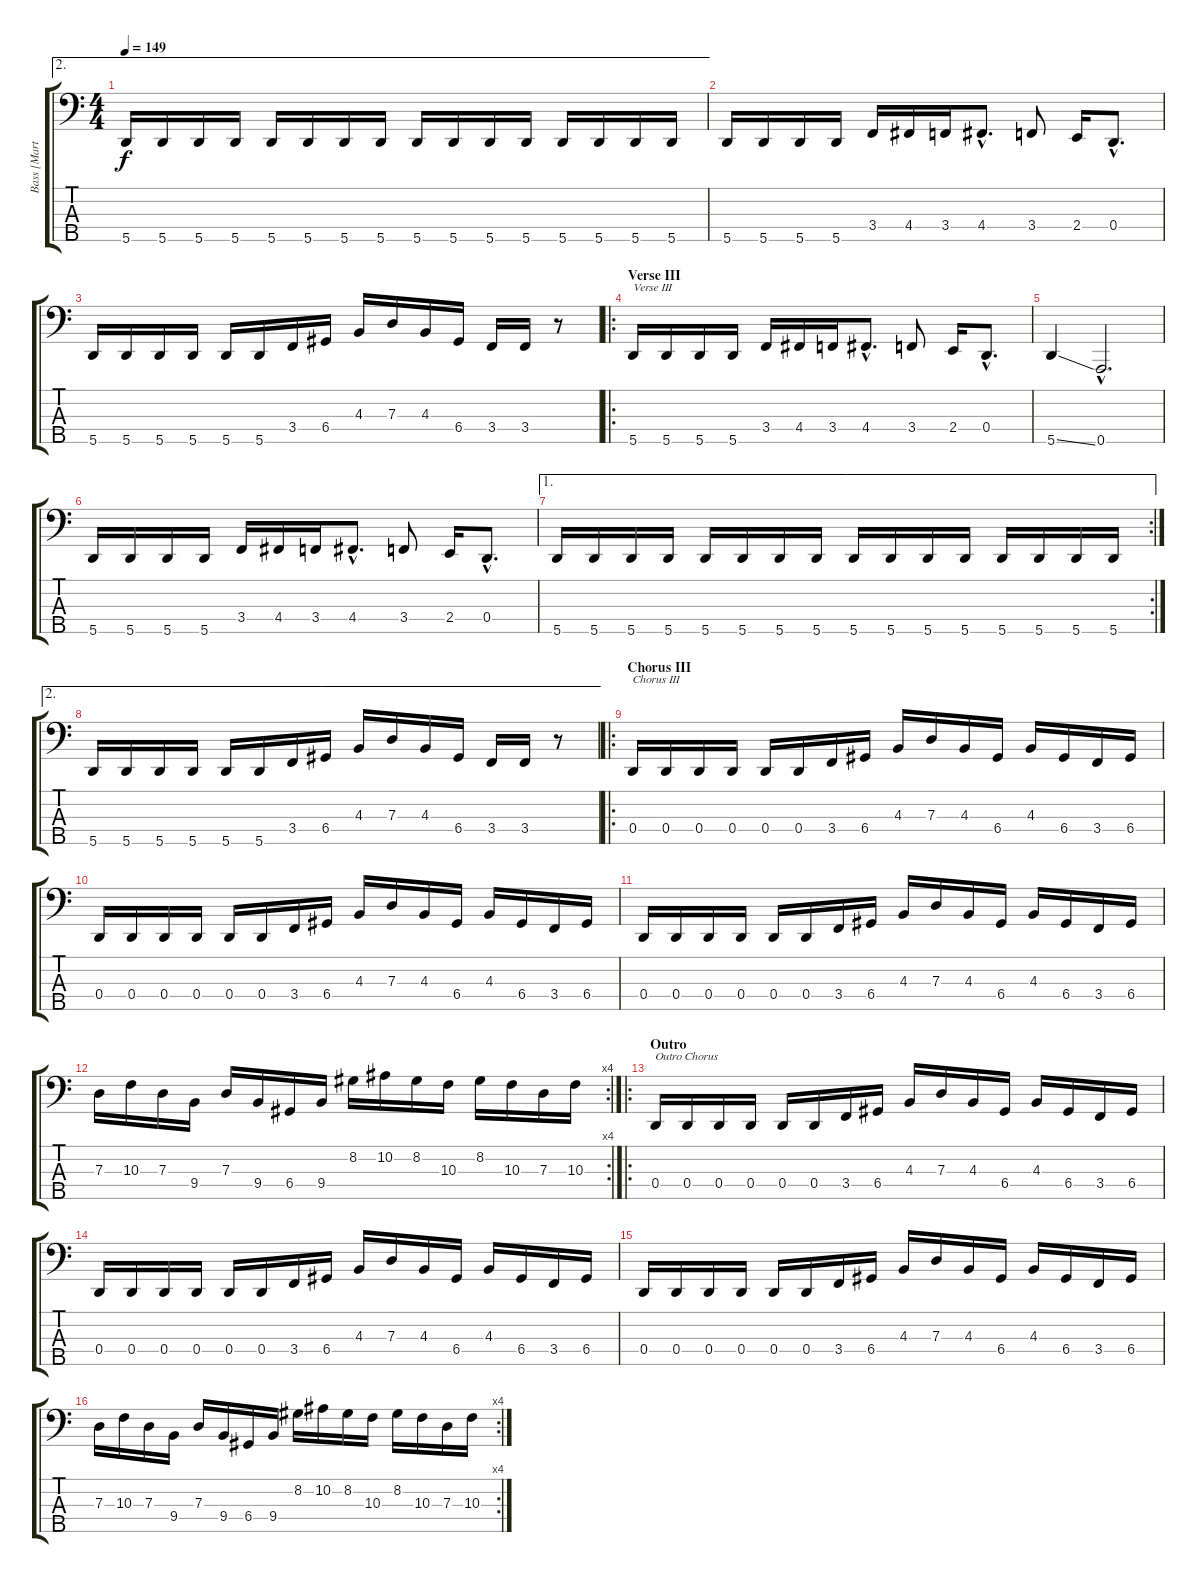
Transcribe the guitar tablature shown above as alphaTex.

\track ("Bass [Martin]" "Bass [Mart") {instrument electricbasspick}
\staff {score tabs}
\tuning (F2 C2 G1 D1 A0) {hide}
\ae 2
\ts (4 4)
\tempo 149
\clef f4
\ks c
5.5.16{dy f} 5.5.16 5.5.16 5.5.16 5.5.16 5.5.16 5.5.16 5.5.16 5.5.16 5.5.16 5.5.16 5.5.16 5.5.16 5.5.16 5.5.16 5.5.16 |
5.5.16 5.5.16 5.5.16 5.5.16 3.4.16 4.4.16 3.4.16 4.4{hac}.8{d} 3.4.8 2.4.16 0.4{hac}.8{d} |
5.5.16 5.5.16 5.5.16 5.5.16 5.5.16 5.5.16 3.4.16 6.4.16 4.3.16 7.3.16 4.3.16 6.4.16 3.4.16 3.4.16 r.8 |
\ro
\section ("" "Verse III")
5.5.16{txt "Verse III"} 5.5.16 5.5.16 5.5.16 3.4.16 4.4.16 3.4.16 4.4{hac}.8{d} 3.4.8 2.4.16 0.4{hac}.8{d} |
5.5{ss}.4 0.5{hac}.2{d} |
5.5.16 5.5.16 5.5.16 5.5.16 3.4.16 4.4.16 3.4.16 4.4{hac}.8{d} 3.4.8 2.4.16 0.4{hac}.8{d} |
\ae 1
\rc 2
5.5.16 5.5.16 5.5.16 5.5.16 5.5.16 5.5.16 5.5.16 5.5.16 5.5.16 5.5.16 5.5.16 5.5.16 5.5.16 5.5.16 5.5.16 5.5.16 |
\ae 2
5.5.16 5.5.16 5.5.16 5.5.16 5.5.16 5.5.16 3.4.16 6.4.16 4.3.16 7.3.16 4.3.16 6.4.16 3.4.16 3.4.16 r.8 |
\ro
\section ("" "Chorus III")
0.4.16{txt "Chorus III"} 0.4.16 0.4.16 0.4.16 0.4.16 0.4.16 3.4.16 6.4.16 4.3.16 7.3.16 4.3.16 6.4.16 4.3.16 6.4.16 3.4.16 6.4.16 |
0.4.16 0.4.16 0.4.16 0.4.16 0.4.16 0.4.16 3.4.16 6.4.16 4.3.16 7.3.16 4.3.16 6.4.16 4.3.16 6.4.16 3.4.16 6.4.16 |
0.4.16 0.4.16 0.4.16 0.4.16 0.4.16 0.4.16 3.4.16 6.4.16 4.3.16 7.3.16 4.3.16 6.4.16 4.3.16 6.4.16 3.4.16 6.4.16 |
\rc 4
7.3.16 10.3.16 7.3.16 9.4.16 7.3.16 9.4.16 6.4.16 9.4.16 8.2.16 10.2.16 8.2.16 10.3.16 8.2.16 10.3.16 7.3.16 10.3.16 |
\ro
\section ("" "Outro")
0.4.16{txt "Outro Chorus"} 0.4.16 0.4.16 0.4.16 0.4.16 0.4.16 3.4.16 6.4.16 4.3.16 7.3.16 4.3.16 6.4.16 4.3.16 6.4.16 3.4.16 6.4.16 |
0.4.16 0.4.16 0.4.16 0.4.16 0.4.16 0.4.16 3.4.16 6.4.16 4.3.16 7.3.16 4.3.16 6.4.16 4.3.16 6.4.16 3.4.16 6.4.16 |
0.4.16 0.4.16 0.4.16 0.4.16 0.4.16 0.4.16 3.4.16 6.4.16 4.3.16 7.3.16 4.3.16 6.4.16 4.3.16 6.4.16 3.4.16 6.4.16 |
\rc 4
7.3.16 10.3.16 7.3.16 9.4.16 7.3.16 9.4.16 6.4.16 9.4.16 8.2.16 10.2.16 8.2.16 10.3.16 8.2.16 10.3.16 7.3.16 10.3.16
